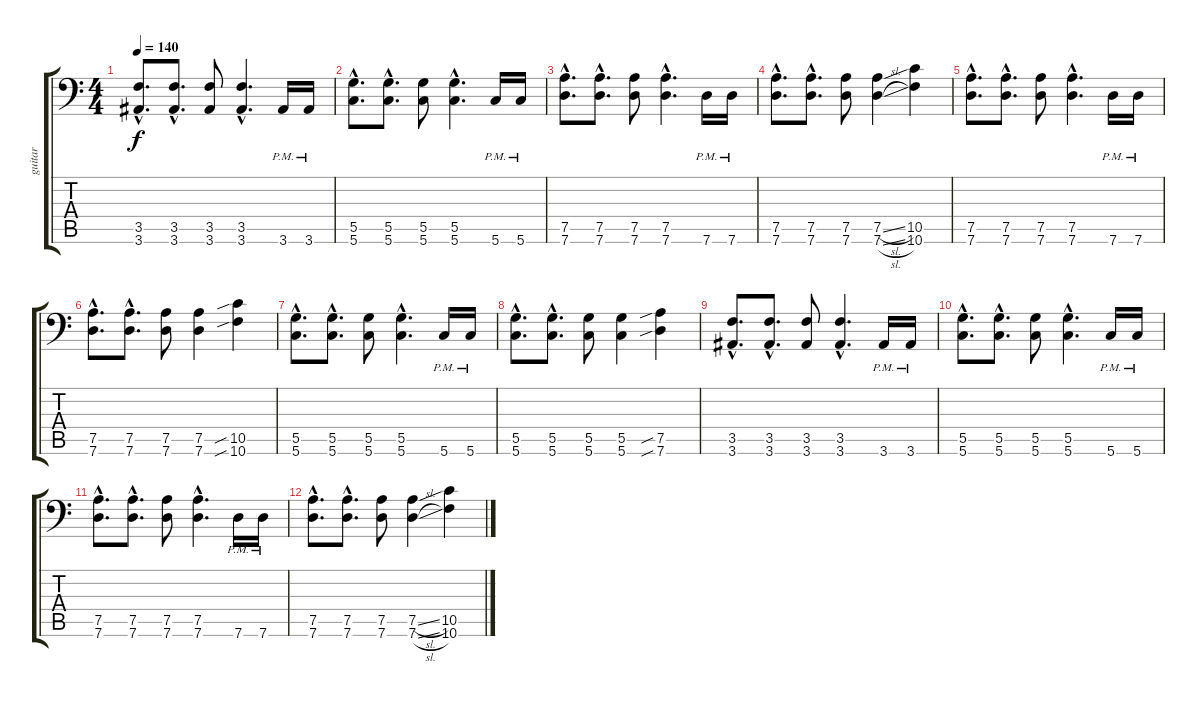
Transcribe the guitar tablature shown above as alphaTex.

\track ("guitar" "guitar") {instrument distortionguitar}
\staff {score tabs}
\tuning (A3 E3 C3 G2 D2 G1) {hide}
\ts (4 4)
\tempo 140
\clef f4
\ks c
(3.5{hac} 3.6{hac}).8{d dy f} (3.5{hac} 3.6{hac}).8{d} (3.5 3.6).8 (3.5{hac} 3.6{hac}).4{d} 3.6{pm}.16 3.6{pm}.16 |
(5.5{hac} 5.6{hac}).8{d} (5.5{hac} 5.6{hac}).8{d} (5.5 5.6).8 (5.5{hac} 5.6{hac}).4{d} 5.6{pm}.16 5.6{pm}.16 |
(7.5{hac} 7.6{hac}).8{d} (7.5{hac} 7.6{hac}).8{d} (7.5 7.6).8 (7.5{hac} 7.6{hac}).4{d} 7.6{pm}.16 7.6{pm}.16 |
(7.5{hac} 7.6{hac}).8{d} (7.5{hac} 7.6{hac}).8{d} (7.5 7.6).8 (7.5{sl} 7.6{sl}).4 (10.5 10.6).4 |
(7.5{hac} 7.6{hac}).8{d} (7.5{hac} 7.6{hac}).8{d} (7.5 7.6).8 (7.5{hac} 7.6{hac}).4{d} 7.6{pm}.16 7.6{pm}.16 |
(7.5{hac} 7.6{hac}).8{d} (7.5{hac} 7.6{hac}).8{d} (7.5 7.6).8 (7.5 7.6).4 (10.5{sib} 10.6{sib}).4 |
(5.5{hac} 5.6{hac}).8{d} (5.5{hac} 5.6{hac}).8{d} (5.5 5.6).8 (5.5{hac} 5.6{hac}).4{d} 5.6{pm}.16 5.6{pm}.16 |
(5.5{hac} 5.6{hac}).8{d} (5.5{hac} 5.6{hac}).8{d} (5.5 5.6).8 (5.5 5.6).4 (7.5{sib} 7.6{sib}).4 |
(3.5{hac} 3.6{hac}).8{d} (3.5{hac} 3.6{hac}).8{d} (3.5 3.6).8 (3.5{hac} 3.6{hac}).4{d} 3.6{pm}.16 3.6{pm}.16 |
(5.5{hac} 5.6{hac}).8{d} (5.5{hac} 5.6{hac}).8{d} (5.5 5.6).8 (5.5{hac} 5.6{hac}).4{d} 5.6{pm}.16 5.6{pm}.16 |
(7.5{hac} 7.6{hac}).8{d} (7.5{hac} 7.6{hac}).8{d} (7.5 7.6).8 (7.5{hac} 7.6{hac}).4{d} 7.6{pm}.16 7.6{pm}.16 |
(7.5{hac} 7.6{hac}).8{d} (7.5{hac} 7.6{hac}).8{d} (7.5 7.6).8 (7.5{sl} 7.6{sl}).4 (10.5 10.6).4
